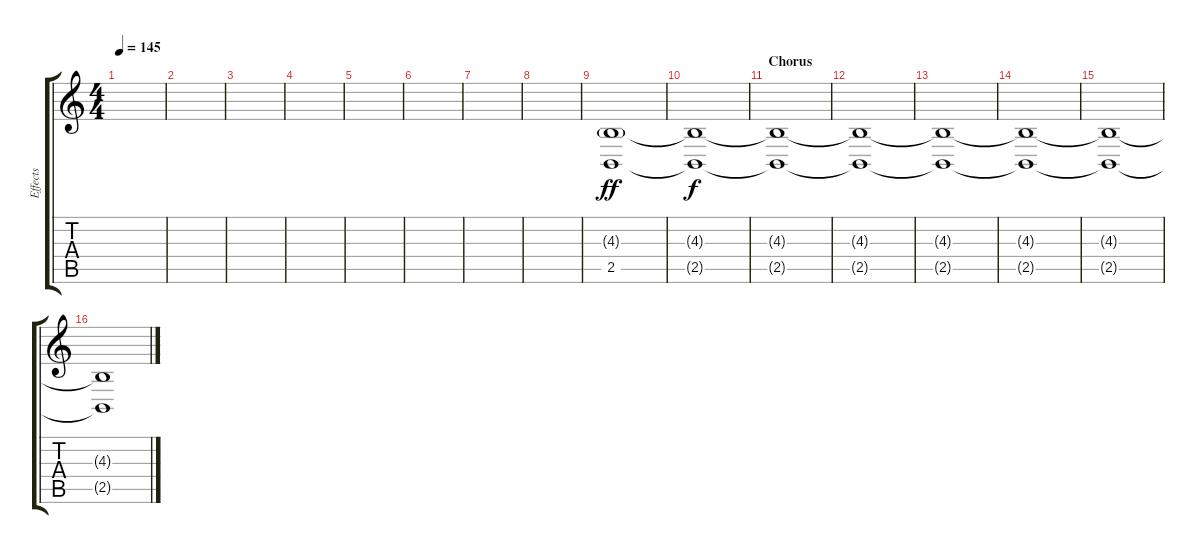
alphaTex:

\track ("Effects" "Effects") {instrument stringensemble2}
\staff {score tabs}
\tuning (E4 B3 G3 D3 A2 E2) {hide}
\ts (4 4)
\tempo 145
\clef g2
\ks c
|
|
|
|
|
|
|
|
(4.3{g} 2.5).1{dy ff instrument stringensemble2} |
(4.3{t} 2.5{t}).1{dy f} |
\section ("" "Chorus")
(4.3{t} 2.5{t}).1 |
(4.3{t} 2.5{t}).1 |
(4.3{t} 2.5{t}).1 |
(4.3{t} 2.5{t}).1 |
(4.3{t} 2.5{t}).1 |
(4.3{t} 2.5{t}).1
